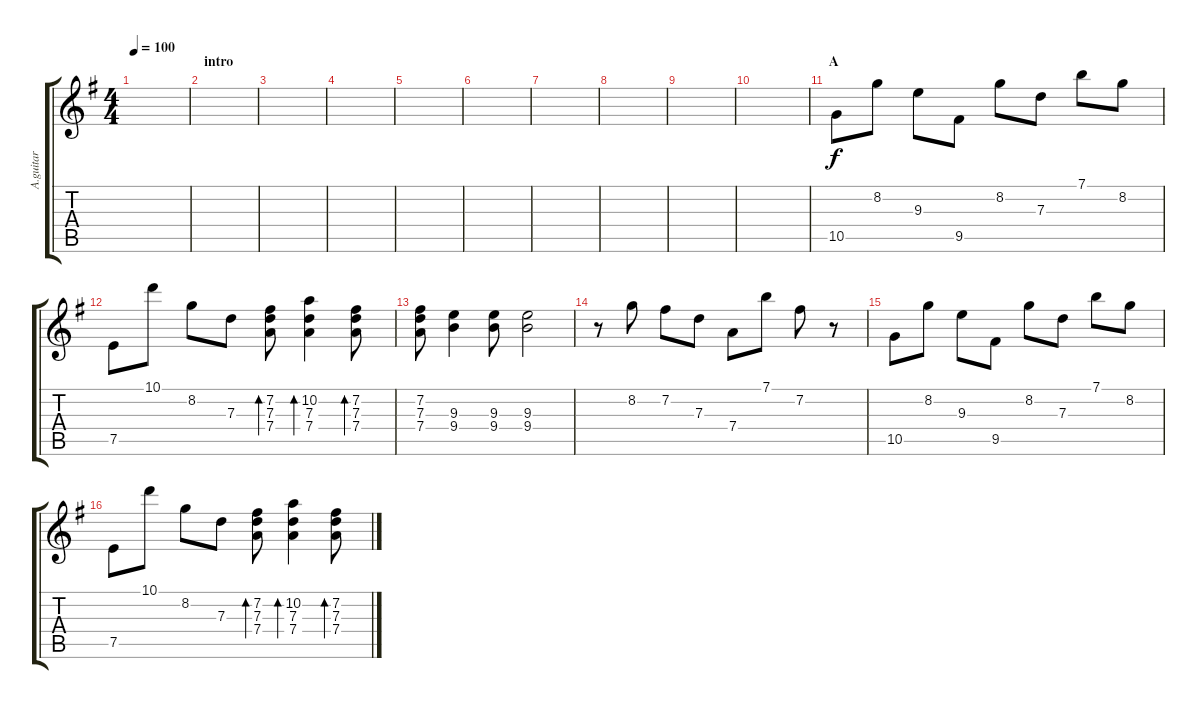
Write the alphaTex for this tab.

\track ("A.guitar" "A.guitar") {instrument acousticguitarnylon}
\staff {score tabs}
\tuning (E4 B3 G3 D3 A2 E2) {hide}
\ts (4 4)
\tempo 100
\clef g2
\ks g
|
\section ("" "intro")
|
|
|
|
|
|
|
|
|
\section ("" "A")
10.5.8 8.2.8 9.3.8 9.5.8 8.2.8 7.3.8 7.1.8 8.2.8 |
7.5.8 10.1.8 8.2.8 7.3.8 (7.2 7.3 7.4).8{bd 120} (10.2 7.3 7.4).4{bd 120} (7.2 7.3 7.4).8{bd 120} |
(7.2 7.3 7.4).8 (9.3 9.4).4 (9.3 9.4).8 (9.3 9.4).2 |
r.8 8.2.8 7.2.8 7.3.8 7.4.8 7.1.8 7.2.8 r.8 |
10.5.8 8.2.8 9.3.8 9.5.8 8.2.8 7.3.8 7.1.8 8.2.8 |
7.5.8 10.1.8 8.2.8 7.3.8 (7.2 7.3 7.4).8{bd 120} (10.2 7.3 7.4).4{bd 120} (7.2 7.3 7.4).8{bd 120}
